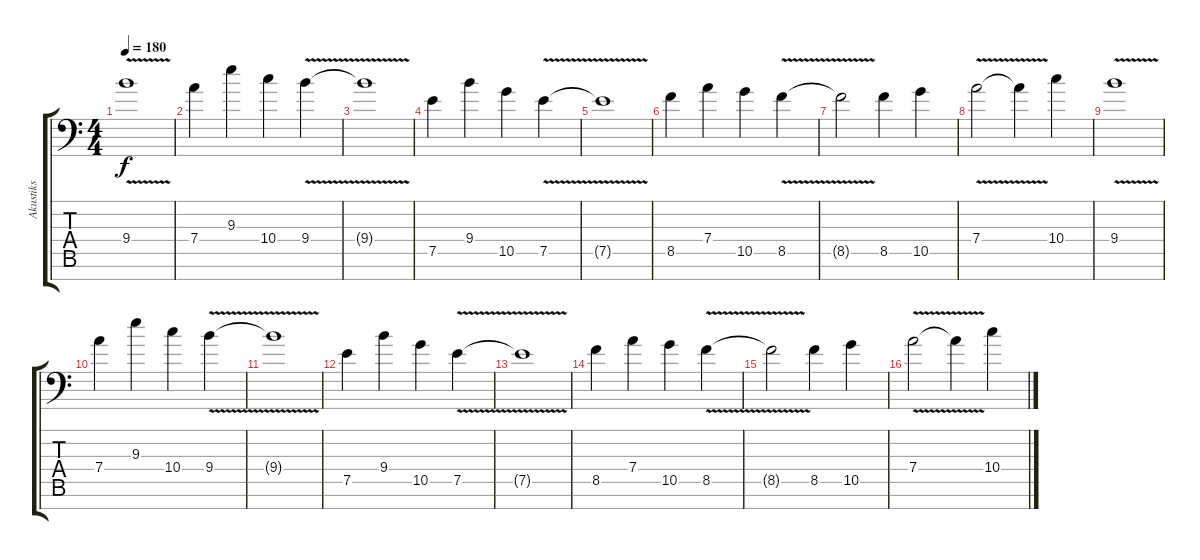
\track ("Akustiks" "Akustiks") {instrument acousticguitarsteel}
\staff {score tabs}
\tuning (E4 B3 G3 D3 A2 D2 A1) {hide}
\ts (4 4)
\tempo 180
\clef f4
\ks c
9.4{v}.1{dy f} |
7.4.4{volume 6} 9.3.4 10.4.4 9.4{v}.4 |
9.4{t}.1 |
7.5.4 9.4.4 10.5.4 7.5{v}.4 |
7.5{t}.1 |
8.5.4{volume 3} 7.4.4 10.5.4 8.5{v}.4 |
8.5{t}.2 8.5.4 10.5.4 |
7.4{v}.2 7.4{t}.4 10.4.4 |
9.4{v}.1 |
7.4.4{volume 0} 9.3.4 10.4.4 9.4{v}.4 |
9.4{t}.1 |
7.5.4 9.4.4 10.5.4 7.5{v}.4 |
7.5{t}.1 |
8.5.4 7.4.4 10.5.4 8.5{v}.4 |
8.5{t}.2 8.5.4 10.5.4 |
7.4{v}.2 7.4{t}.4 10.4.4
